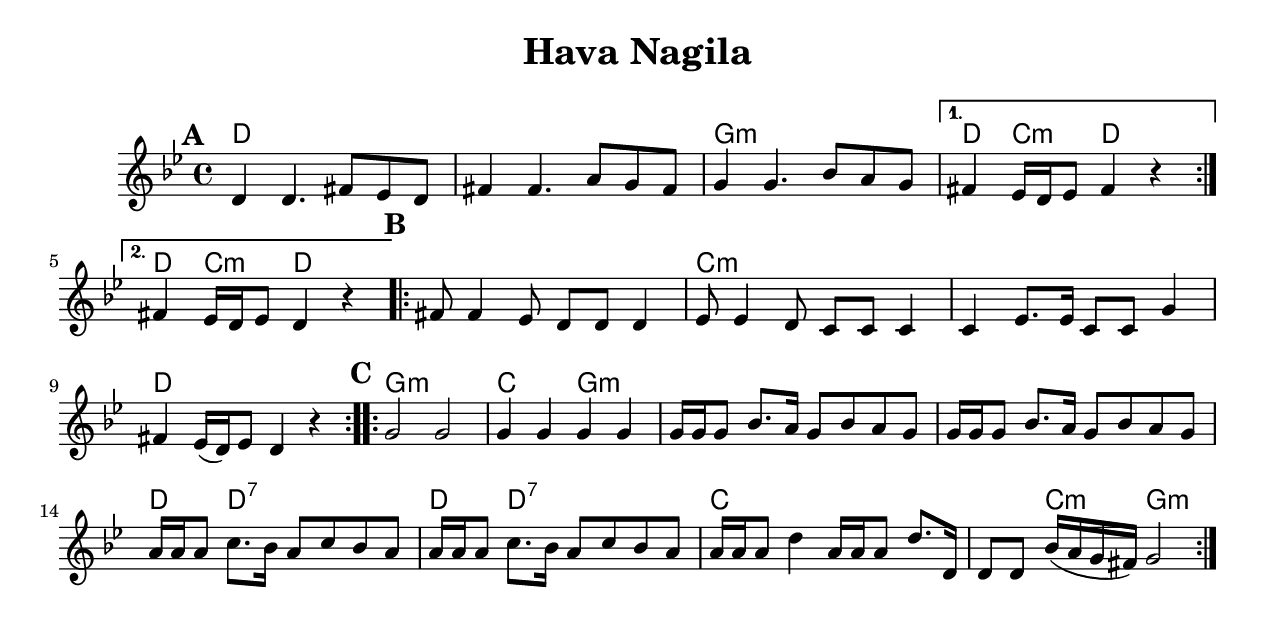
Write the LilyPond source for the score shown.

\version "2.18.0"
\include "english.ly"
\paper{
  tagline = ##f
  print-all-headers = ##t
  #(set-paper-size "letter")
}
date = #(strftime "%d-%m-%Y" (localtime (current-time)))

%\markup{ \italic{ " Updated " \date  }
%\markup{ Got something to say? }

%#################################### Melody ########################
melody = \transpose e d \relative c' {
  \clef treble
  \key a \minor
  \time 4/4
  \set Score.markFormatter = #format-mark-box-alphabet

  %\partial 16*3 a16 d f   %lead in notes

  \repeat volta 2{
  \mark \default
    e4  e4. gs8 f e
    gs4 gs4. b8 a gs
    a4 a4. c8 b a|
  }
  \alternative {
    { gs4 f16 e f8 gs4 r}
    { gs4 f16 e f8 e4 r}
  }

  \repeat volta 2{
  \mark \default
    gs8  gs4 f8 e e e4|
    f8 f4 e8 d d d4|
    d4 f8. f16 d8 d a'4|
    gs4 f16[(e)f8] e4 r4|
  }

  \repeat volta 2{
  \mark \default
    a2  a
    a4 a a a
    a16 a a8 c8. b16 a8 c b a|
    a16 a a8 c8. b16 a8 c b a|

    b16 b b8 d8. c16 b8 d c b
    b16 b b8 d8. c16 b8 d c b|

    b16 b b8 e4 b16 b b8 e8. e,16|
    e8 e c'16(b a gs) a2|
  }
}
%################################# Lyrics #####################
%\addlyrics{  }
%################################# Chords #######################
harmonies = \transpose e d \chordmode {
  e1*2 % r1
  a1:m e4 d4:m e2 e4 d4:m e2

  e1
  d1*2:m %r1
  e1

  a1:m d2
  a2*5:m %r1*2
  e4
  e4*3:7 %r2
  e4
  e4*3:7 %r2
  d4*5 %r4
  d4:m a2:m
}

\score {
  <<
    \new ChordNames {
      \set chordChanges = ##t
      \harmonies
    }
    \new Staff
    \melody
  >>
  \header{
    title= "Hava Nagila"
    subtitle=""
    composer= ""
    instrument =""
    arranger= ""
  }
  \layout{indent = 1.0\cm}
  \midi{
    \tempo 4 = 120
  }
}
